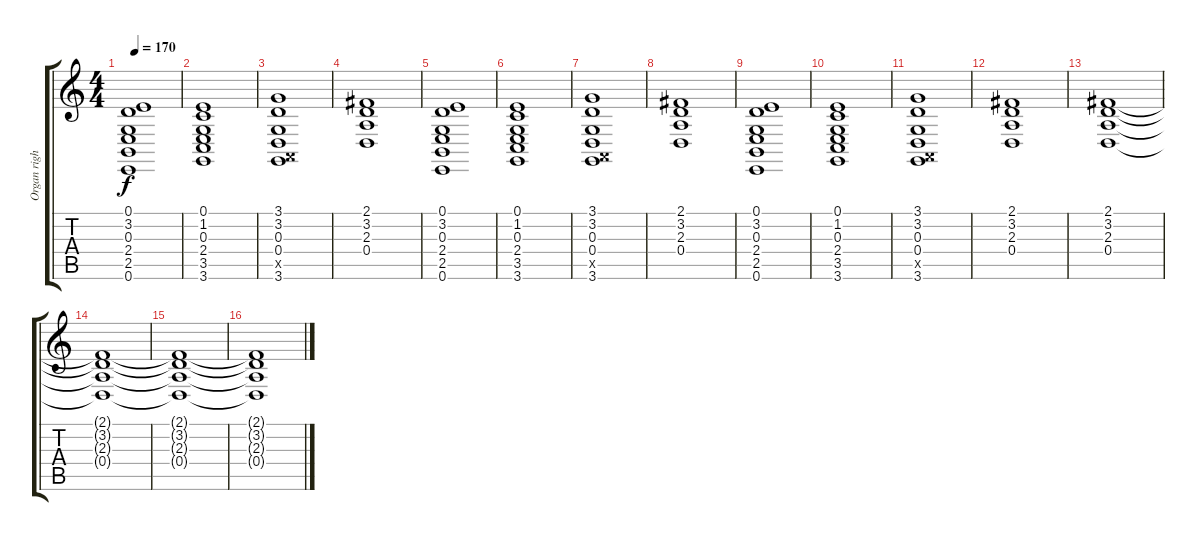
\track ("Organ right hand" "Organ righ") {instrument churchorgan}
\staff {score tabs}
\tuning (E4 B3 G3 D3 A2 E2) {hide}
\ts (4 4)
\tempo 170
\clef g2
\ks c
(0.1 3.2 0.3 2.4 2.5 0.6).1{dy f} |
(0.1 1.2 0.3 2.4 3.5 3.6).1 |
(3.1 3.2 0.3 0.4 0.5{x} 3.6).1 |
(2.1 3.2 2.3 0.4).1 |
(0.1 3.2 0.3 2.4 2.5 0.6).1 |
(0.1 1.2 0.3 2.4 3.5 3.6).1 |
(3.1 3.2 0.3 0.4 0.5{x} 3.6).1 |
(2.1 3.2 2.3 0.4).1 |
(0.1 3.2 0.3 2.4 2.5 0.6).1 |
(0.1 1.2 0.3 2.4 3.5 3.6).1 |
(3.1 3.2 0.3 0.4 0.5{x} 3.6).1 |
(2.1 3.2 2.3 0.4).1 |
(2.1 3.2 2.3 0.4).1 |
(2.1{t} 3.2{t} 2.3{t} 0.4{t}).1 |
(2.1{t} 3.2{t} 2.3{t} 0.4{t}).1 |
(2.1{t} 3.2{t} 2.3{t} 0.4{t}).1
